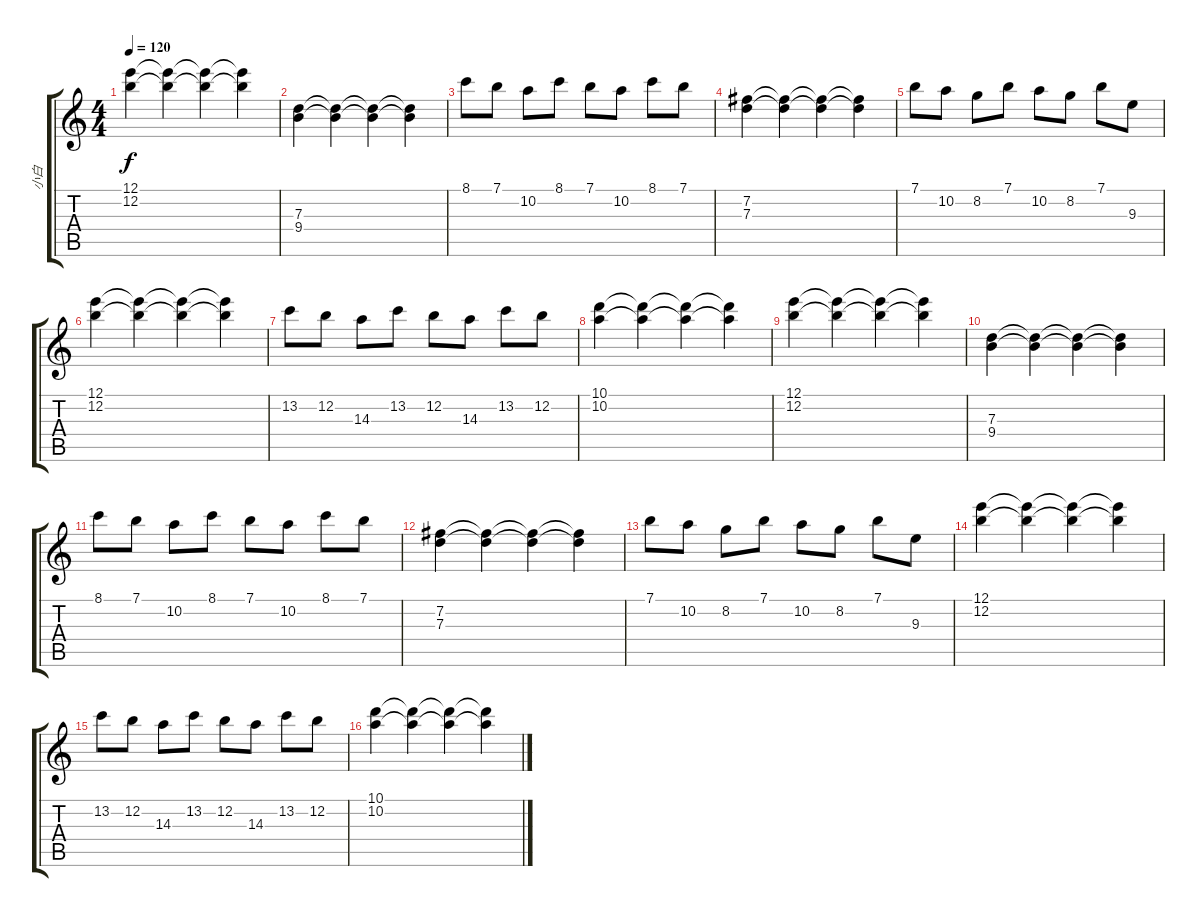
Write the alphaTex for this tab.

\track ("小白" "小白") {instrument distortionguitar}
\staff {score tabs}
\tuning (E4 B3 G3 D3 A2 E2) {hide}
\ts (4 4)
\tempo 120
\clef g2
\ks c
(12.1 12.2).4{dy f} (12.1{t} 12.2{t}).4 (12.1{t} 12.2{t}).4 (12.1{t} 12.2{t}).4 |
(7.3 9.4).4 (7.3{t} 9.4{t}).4 (7.3{t} 9.4{t}).4 (7.3{t} 9.4{t}).4 |
8.1.8 7.1.8 10.2.8 8.1.8 7.1.8 10.2.8 8.1.8 7.1.8 |
(7.2 7.3).4 (7.2{t} 7.3{t}).4 (7.2{t} 7.3{t}).4 (7.2{t} 7.3{t}).4 |
7.1.8 10.2.8 8.2.8 7.1.8 10.2.8 8.2.8 7.1.8 9.3.8 |
(12.1 12.2).4 (12.1{t} 12.2{t}).4 (12.1{t} 12.2{t}).4 (12.1{t} 12.2{t}).4 |
13.2.8 12.2.8 14.3.8 13.2.8 12.2.8 14.3.8 13.2.8 12.2.8 |
(10.1 10.2).4 (10.1{t} 10.2{t}).4 (10.1{t} 10.2{t}).4 (10.1{t} 10.2{t}).4 |
(12.1 12.2).4 (12.1{t} 12.2{t}).4 (12.1{t} 12.2{t}).4 (12.1{t} 12.2{t}).4 |
(7.3 9.4).4 (7.3{t} 9.4{t}).4 (7.3{t} 9.4{t}).4 (7.3{t} 9.4{t}).4 |
8.1.8 7.1.8 10.2.8 8.1.8 7.1.8 10.2.8 8.1.8 7.1.8 |
(7.2 7.3).4 (7.2{t} 7.3{t}).4 (7.2{t} 7.3{t}).4 (7.2{t} 7.3{t}).4 |
7.1.8 10.2.8 8.2.8 7.1.8 10.2.8 8.2.8 7.1.8 9.3.8 |
(12.1 12.2).4 (12.1{t} 12.2{t}).4 (12.1{t} 12.2{t}).4 (12.1{t} 12.2{t}).4 |
13.2.8 12.2.8 14.3.8 13.2.8 12.2.8 14.3.8 13.2.8 12.2.8 |
(10.1 10.2).4 (10.1{t} 10.2{t}).4 (10.1{t} 10.2{t}).4 (10.1{t} 10.2{t}).4
